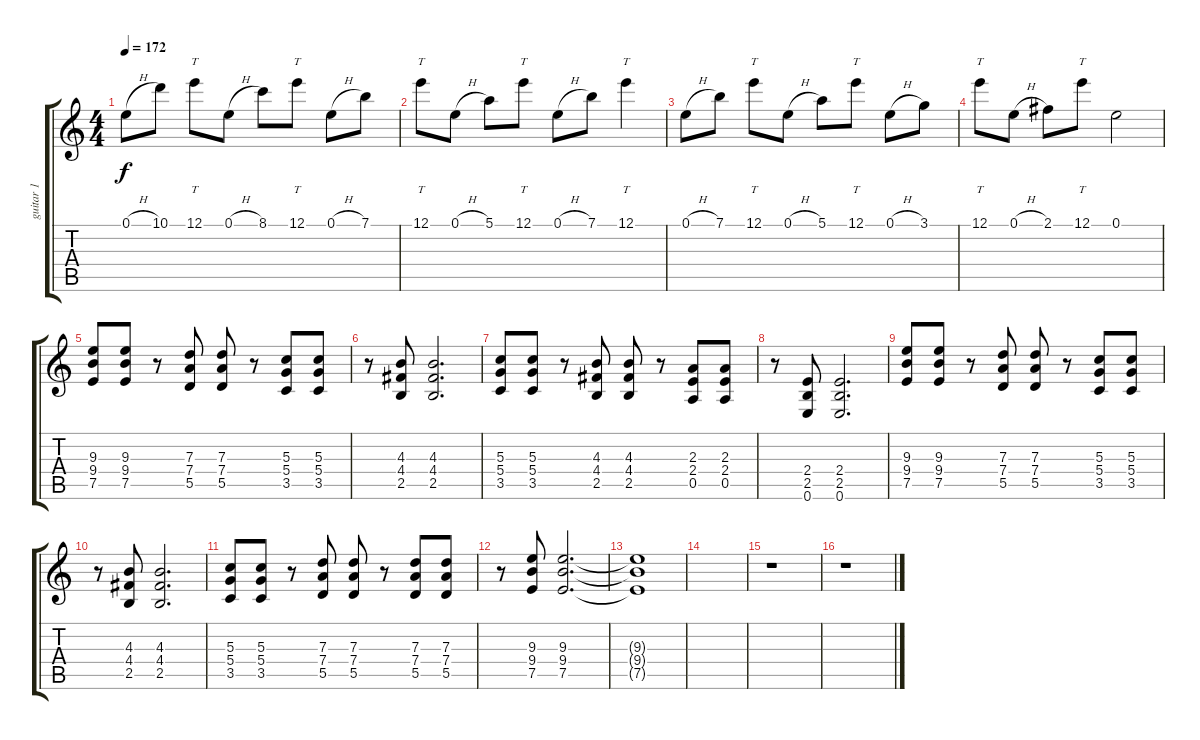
\track ("guitar 1" "guitar 1") {solo instrument distortionguitar}
\staff {score tabs}
\tuning (E4 B3 G3 D3 A2 E2) {hide}
\ts (4 4)
\tempo 172
\clef g2
\ks c
0.1{h}.8{dy f} 10.1.8 12.1.8{tt} 0.1{h}.8 8.1.8 12.1.8{tt} 0.1{h}.8 7.1.8 |
12.1.8{tt} 0.1{h}.8 5.1.8 12.1.8{tt} 0.1{h}.8 7.1.8 12.1.4{tt} |
0.1{h}.8 7.1.8 12.1.8{tt} 0.1{h}.8 5.1.8 12.1.8{tt} 0.1{h}.8 3.1.8 |
12.1.8{tt} 0.1{h}.8 2.1.8 12.1.8{tt} 0.1.2 |
(9.3 9.4 7.5).8 (9.3 9.4 7.5).8 r.8 (7.3 7.4 5.5).8 (7.3 7.4 5.5).8 r.8 (5.3 5.4 3.5).8 (5.3 5.4 3.5).8 |
r.8 (4.3 4.4 2.5).8 (4.3 4.4 2.5).2{d} |
(5.3 5.4 3.5).8 (5.3 5.4 3.5).8 r.8 (4.3 4.4 2.5).8 (4.3 4.4 2.5).8 r.8 (2.3 2.4 0.5).8 (2.3 2.4 0.5).8 |
r.8 (2.4 2.5 0.6).8 (2.4 2.5 0.6).2{d} |
(9.3 9.4 7.5).8 (9.3 9.4 7.5).8 r.8 (7.3 7.4 5.5).8 (7.3 7.4 5.5).8 r.8 (5.3 5.4 3.5).8 (5.3 5.4 3.5).8 |
r.8 (4.3 4.4 2.5).8 (4.3 4.4 2.5).2{d} |
(5.3 5.4 3.5).8 (5.3 5.4 3.5).8 r.8 (7.3 7.4 5.5).8 (7.3 7.4 5.5).8 r.8 (7.3 7.4 5.5).8 (7.3 7.4 5.5).8 |
r.8 (9.3 9.4 7.5).8 (9.3 9.4 7.5).2{d} |
(9.3{t} 9.4{t} 7.5{t}).1 |
|
r.1 |
r.1
